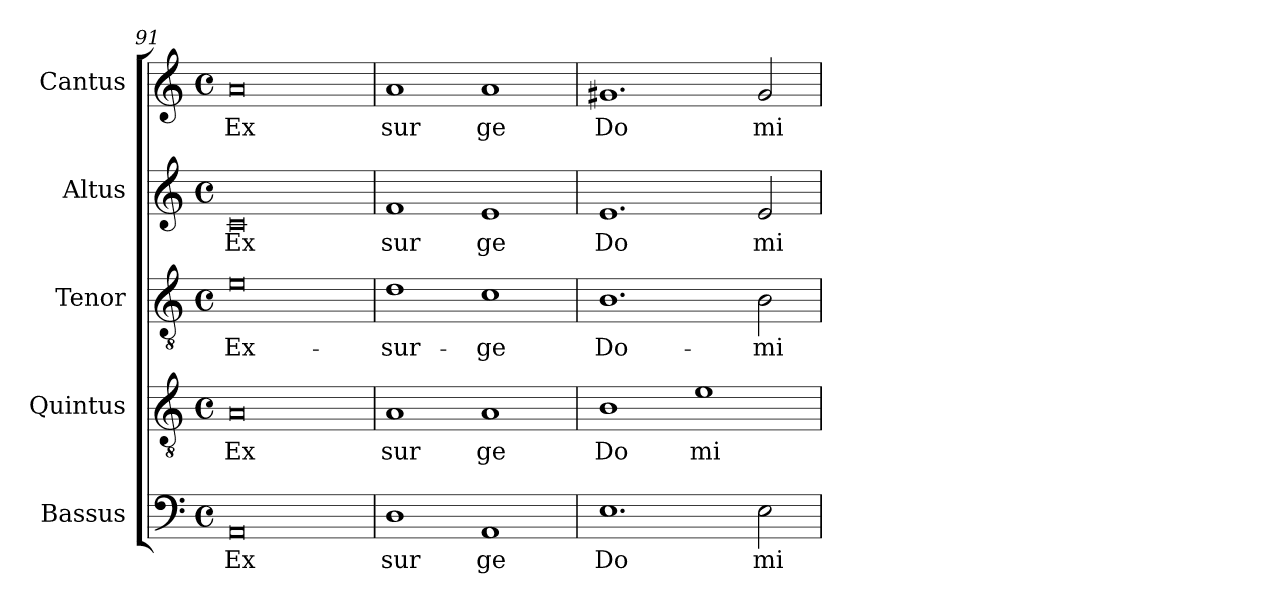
**kern	**text	**kern	**text	**kern	**text	**kern	**text	**kern	**text
*part5	*part5	*part4	*part4	*part3	*part3	*part2	*part2	*part1	*part1
*staff5	*staff5	*staff4	*staff4	*staff3	*staff3	*staff2	*staff2	*staff1	*staff1
*I"Bassus	*	*I"Quintus	*	*I"Tenor	*	*I"Altus	*	*I"Cantus	*
*clefF4	*	*clefGv2	*	*clefGv2	*	*clefG2	*	*clefG2	*
*M4/4	*	*M4/4	*	*M4/4	*	*M4/4	*	*M4/4	*
*met(c)	*	*met(c)	*	*met(c)	*	*met(c)	*	*met(c)	*
=91	=91	=91	=91	=91	=91	=91	=91	=91	=91
!	!LO:LY:b:cj	!	!LO:LY:b:cj	!	!LO:LY:b:cj	!	!LO:LY:b:cj	!	!LO:LY:b:cj
0AA	Ex	0A	Ex	0e	Ex-	0c	Ex	0a	Ex
=92	=92	=92	=92	=92	=92	=92	=92	=92	=92
!	!LO:LY:b:cj	!	!LO:LY:b:cj	!	!LO:LY:b:cj	!	!LO:LY:b:cj	!	!LO:LY:b:cj
1D	sur	1A	sur	1d	-sur-	1f	sur	1a	sur
!	!LO:LY:b:cj	!	!LO:LY:b:cj	!	!LO:LY:b:cj	!	!LO:LY:b:cj	!	!LO:LY:b:cj
1AA	ge	1A	ge	1c	-ge	1e	ge	1a	ge
=93	=93	=93	=93	=93	=93	=93	=93	=93	=93
!	!LO:LY:b:cj	!	!LO:LY:b:cj	!	!LO:LY:b:cj	!	!LO:LY:b:cj	!	!LO:LY:b:cj
1.E	Do	1B	Do	1.B	Do-	1.e	Do	1.g#X	Do
!	!	!	!LO:LY:b:cj	!	!	!	!	!	!
.	.	1e	mi	.	.	.	.	.	.
!	!LO:LY:b:cj	!	!	!	!LO:LY:b:cj	!	!LO:LY:b:cj	!	!LO:LY:b:cj
2E\	mi	.	.	2B\	-mi-	2e/	mi	2g#/	mi
=	=	=	=	=	=	=	=	=	=
*-	*-	*-	*-	*-	*-	*-	*-	*-	*-
